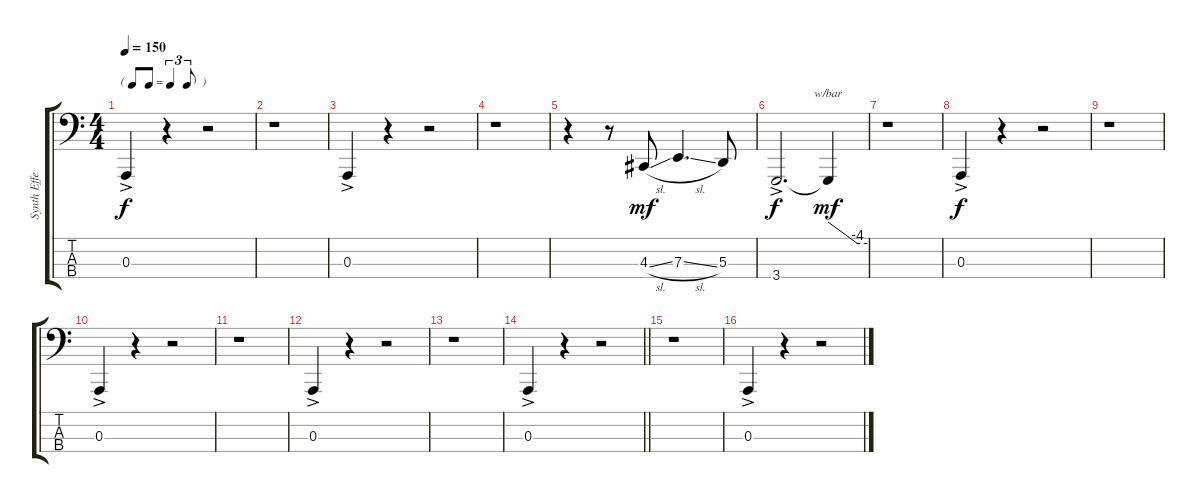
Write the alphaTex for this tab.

\track ("Synth Effect (Octave Lower)" "Synth Effe") {instrument synthbass2}
\staff {score tabs}
\tuning (G1 D1 A0 E0) {hide}
\ts (4 4)
\tf triplet8th
\tempo 150
\clef f4
\ks c
0.3{ac}.4{dy f instrument synthbass2} r.4 r.2 |
r.1 |
0.3{ac}.4 r.4 r.2 |
r.1 |
r.4 r.8 4.3{sl}.8{dy mf} 7.3{sl}.4{d} 5.3.8 |
3.4{ac}.2{d dy f} 3.4{t}.4{tbe (custom default 0 0 45 -16 60 -16) dy mf} |
r.1 |
0.3{ac}.4{dy f} r.4 r.2 |
r.1 |
0.3{ac}.4 r.4 r.2 |
r.1 |
0.3{ac}.4 r.4 r.2 |
r.1 |
\barLineRight lightlight
0.3{ac}.4 r.4 r.2 |
r.1 |
0.3{ac}.4 r.4 r.2
